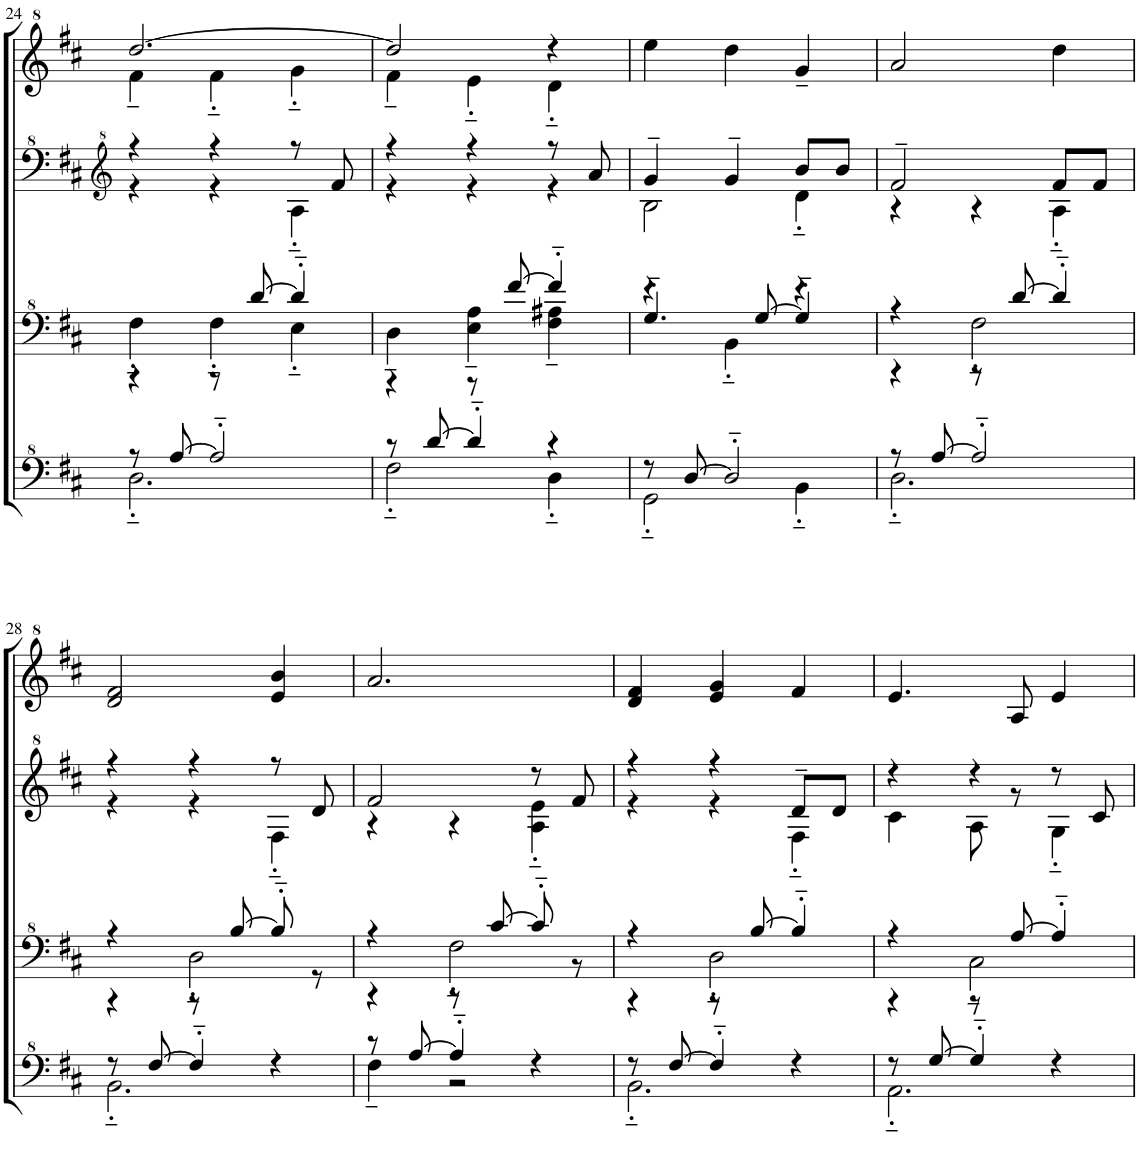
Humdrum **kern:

**kern	**kern	**kern	**kern
*part1	*part1	*part1	*part1
*staff4	*staff3	*staff2	*staff1
*I"Model III	*	*	*
!!LO:PB:g=z
*clefF^4	*clefF^4	*clefG^2	*clefG^2
*k[f#c#]	*k[f#c#]	*k[f#c#]	*k[f#c#]
*M3/4	*M3/4	*M3/4	*M3/4
=24	=24	=24	=24
*^	*^	*^	*^
8r	2.d'~\	4r	4f#'~\	4r	4r	[2.ddd/	4ff#~\
[8a/	.	.	.	.	.	.	.
2a'~/]	.	8r	4f#'~\	4r	4r	.	4ff#'~\
.	.	[8dd/	.	.	.	.	.
.	.	4dd'~/]	4e'~\	8r	4a'~\	.	4gg'~\
.	.	.	.	8ff#/	.	.	.
=25	=25	=25	=25	=25	=25	=25	=25
8r	2f#'~\	4r	4d~\	4r	4r	2ddd/]	4ff#~\
[8dd/	.	.	.	.	.	.	.
4dd'~/]	.	8r	4e\~ 4a\~	4r	4r	.	4ee'~\
.	.	[8ff#/	.	.	.	.	.
4r	4d'~\	4ff#'~/]	4f#\~ 4a#X\~	8r	4r	4r	4dd'~\
.	.	.	.	8aa/	.	.	.
*	*	*	*	*	*	*v	*v
=26	=26	=26	=26	=26	=26	=26
8r	2G'~\	4.g'~/	4r	4gg~/	2b\	4eee\
[8d/	.	.	.	.	.	.
2d'~/]	.	.	4B'~\	4gg~/	.	4ddd\
.	.	[8g/	.	.	.	.
.	4B'~\	4g'~/]	4r	8bb/L	4dd'~\	4gg~/
.	.	.	.	8bb/J	.	.
=27	=27	=27	=27	=27	=27	=27
8r	2.d'~\	4r	4r	2ff#~/	4r	2aa/
[8a/	.	.	.	.	.	.
2a'~/]	.	8r	2f#'~\	.	4r	.
.	.	[8dd/	.	.	.	.
.	.	4dd'~/]	.	8ff#/L	4a'~\	4ddd\
.	.	.	.	8ff#/J	.	.
!!LO:LB:g=z
=28	=28	=28	=28	=28	=28	=28
8r	2.B'~\	4r	4r	4r	4r	2dd/ 2ff#/
[8f#/	.	.	.	.	.	.
4f#'~/]	.	8r	2d'~\	4r	4r	.
.	.	[8b/	.	.	.	.
4r	.	8b'~/]	.	8r	4f#'~\	4ee/ 4bb/
.	.	8r	.	8dd/	.	.
=29	=29	=29	=29	=29	=29	=29
8r	4f#~\	4r	4r	2ff#/	4r	2.aa/
[8a/	.	.	.	.	.	.
4a'~/]	2r	8r	2f#'~\	.	4r	.
.	.	[8cc#/	.	.	.	.
4r	.	8cc#'~/]	.	8r	4a\'~ 4ee\'~	.
.	.	8r	.	8ff#/	.	.
=30	=30	=30	=30	=30	=30	=30
8r	2.B'~\	4r	4r	4r	4r	4dd/ 4ff#/
[8f#/	.	.	.	.	.	.
4f#'~/]	.	8r	2d'~\	4r	4r	4ee/ 4gg/
.	.	[8b/	.	.	.	.
4r	.	4b'~/]	.	8dd~/L	4f#'~\	4ff#/
.	.	.	.	8dd/J	.	.
=31	=31	=31	=31	=31	=31	=31
8r	2.A'~\	4r	4r	4r	4cc#\	4.ee/
[8g/	.	.	.	.	.	.
4g'~/]	.	8r	2c#'~\	4r	8a\	.
.	.	[8a/	.	.	8r	8a/
4r	.	4a'~/]	.	8r	4g'~\	4ee/
.	.	.	.	8cc#/	.	.
*v	*v	*	*	*	*	*
*	*v	*v	*	*	*
*	*	*v	*v	*
=	=	=	=
*-	*-	*-	*-
